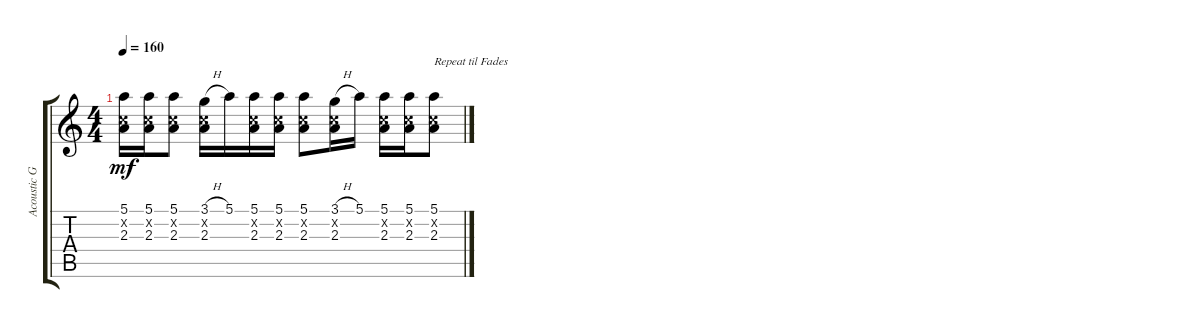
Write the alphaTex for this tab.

\track ("Acoustic Guitar" "Acoustic G") {instrument acousticguitarnylon}
\staff {score tabs}
\tuning (E4 B3 G3 D3 A2 E2) {hide}
\ts (4 4)
\tempo 160
\clef g2
\ks c
(5.1 1.2{x} 2.3).16{dy mf} (5.1 1.2{x} 2.3).16 (5.1 1.2{x} 2.3).8 (3.1{h} 1.2{x} 2.3).16 5.1.16 (5.1 1.2{x} 2.3).16 (5.1 1.2{x} 2.3).16 (5.1 1.2{x} 2.3).8 (3.1{h} 1.2{x} 2.3).16 5.1.16 (5.1 1.2{x} 2.3).16 (5.1 1.2{x} 2.3).16 (5.1 1.2{x} 2.3).8{txt "Repeat til Fades"}
